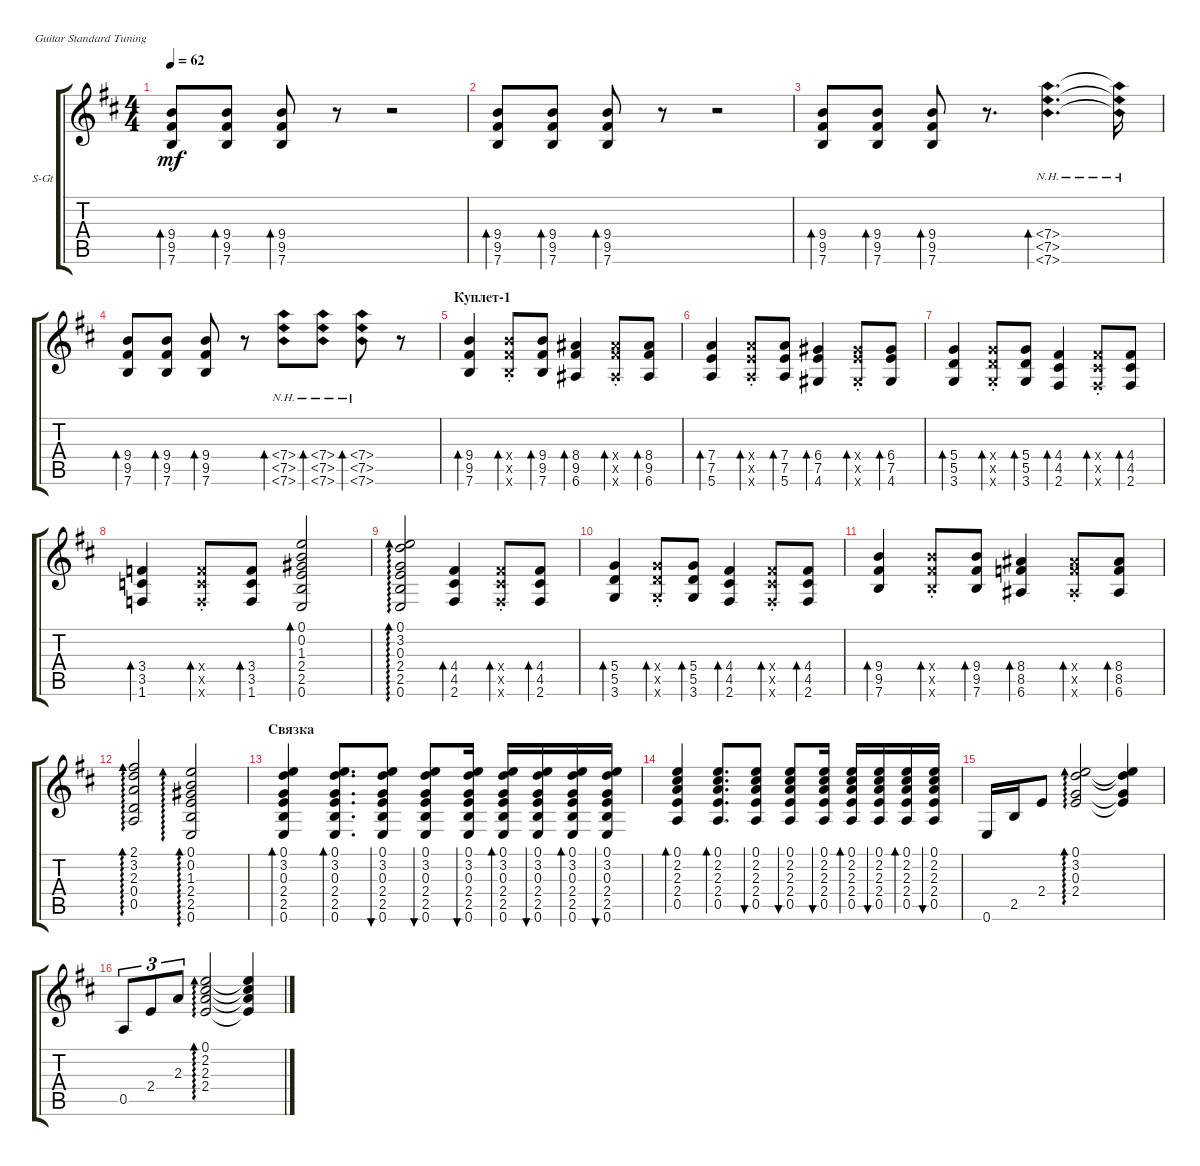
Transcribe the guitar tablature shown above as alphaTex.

\defaultSystemsLayout 4
\bracketExtendMode groupsimilarinstruments
\firstSystemTrackNameOrientation horizontal
\otherSystemsTrackNameOrientation horizontal
\track ("Steel Guitar" "S-Gt") {instrument acousticguitarsteel}
\staff {score tabs}
\tuning (E4 B3 G3 D3 A2 E2)
\ts (4 4)
\tempo 62
\clef g2
\ks bminor
(7.6 9.5 9.4).8{bd 30 dy mf instrument acousticguitarsteel} (7.6 9.5 9.4).8{bd 30} (7.6 9.5 9.4).8{bd 30} r.8 r.2 |
(7.6 9.5 9.4).8{bd 30} (7.6 9.5 9.4).8{bd 30} (7.6 9.5 9.4).8{bd 30} r.8 r.2 |
(7.6 9.5 9.4).8{bd 30} (7.6 9.5 9.4).8{bd 30} (7.6 9.5 9.4).8{bd 30} r.8{d} (7.4{nh} 7.5{nh} 7.6{nh}).4{d bd 30} (7.4{nh t} 7.5{nh t} 7.6{nh t}).16 |
(7.6 9.5 9.4).8{bd 30} (7.6 9.5 9.4).8{bd 30} (7.6 9.5 9.4).8{bd 30} r.8 (7.4{nh} 7.5{nh} 7.6{nh}).8{bd 30} (7.4{nh} 7.5{nh} 7.6{nh}).8{bd 30} (7.4{nh} 7.5{nh} 7.6{nh}).8{bd 30} r.8 |
\section ("" "Куплет-1")
(7.6 9.5 9.4).4{bd 30} (7.6{x} 9.5{st x} 9.4{x}).8{bd 30} (7.6 9.5 9.4).8{bd 30} (6.6 9.5 8.4).4{bd 30} (6.6{x} 9.5{st x} 8.4{x}).8{bd 30} (6.6 9.5 8.4).8{bd 30} |
(5.6 7.5 7.4).4{bd 30} (5.6{x} 7.5{st x} 7.4{x}).8{bd 30} (5.6 7.5 7.4).8{bd 30} (4.6 7.5 6.4).4{bd 30} (4.6{x} 7.5{st x} 6.4{x}).8{bd 30} (4.6 7.5 6.4).8{bd 30} |
(3.6 5.5 5.4).4{bd 30} (3.6{x} 5.5{st x} 5.4{x}).8{bd 30} (3.6 5.5 5.4).8{bd 30} (2.6 4.5 4.4).4{bd 30} (2.6{x} 4.5{st x} 4.4{x}).8{bd 30} (2.6 4.5 4.4).8{bd 30} |
(1.6 3.5 3.4).4{bd 30} (1.6{x} 3.5{st x} 3.4{x}).8{bd 30} (1.6 3.5 3.4).8{bd 30} (0.6 2.5 2.4 1.3 0.2 0.1).2{bd 30} |
(0.6 2.5 2.4 0.3 3.2 0.1).2{ad 0} (2.6 4.5 4.4).4{bd 30} (2.6{x} 4.5{st x} 4.4{x}).8{bd 30} (2.6 4.5 4.4).8{bd 30} |
(3.6 5.5 5.4).4{bd 30} (3.6{x} 5.5{st x} 5.4{x}).8{bd 30} (3.6 5.5 5.4).8{bd 30} (2.6 4.5 4.4).4{bd 30} (2.6{x} 4.5{st x} 4.4{x}).8{bd 30} (2.6 4.5 4.4).8{bd 30} |
(7.6 9.5 9.4).4{bd 30} (7.6{x} 9.5{st x} 9.4{x}).8{bd 30} (7.6 9.5 9.4).8{bd 30} (6.6 8.5 8.4).4{bd 30} (6.6{x} 8.5{st x} 8.4{x}).8{bd 30} (6.6 8.5 8.4).8{bd 30} |
(0.5 0.4 2.3 3.2 2.1).2{ad 0} (0.6 2.5 2.4 1.3 0.2 0.1).2{ad 0} |
\section ("" "Связка")
(0.6 2.5 2.4 0.3 3.2 0.1).4{bd 30} (0.6 2.5 2.4 0.3 3.2 0.1).8{d bd 30} (0.6 2.5 2.4 0.3 3.2 0.1).8{bu 30} (0.6 2.5 2.4 0.3 3.2 0.1).8{bu 30} (0.6 2.5 2.4 0.3 3.2 0.1).16{bu 30} (0.6 2.5 2.4 0.3 3.2 0.1).16{bd 30} (0.6 2.5 2.4 0.3 3.2 0.1).16{bu 30} (0.6 2.5 2.4 0.3 3.2 0.1).16{bd 30} (0.6 2.5 2.4 0.3 3.2 0.1).16{bu 30} |
(0.5 2.4 2.3 2.2 0.1).4{bd 30} (0.5 2.4 2.3 2.2 0.1).8{d bd 30} (0.5 2.4 2.3 2.2 0.1).8{bu 30} (0.5 2.4 2.3 2.2 0.1).8{bu 30} (0.5 2.4 2.3 2.2 0.1).16{bu 30} (0.5 2.4 2.3 2.2 0.1).16{bd 30} (0.5 2.4 2.3 2.2 0.1).16{bu 30} (0.5 2.4 2.3 2.2 0.1).16{bd 30} (0.5 2.4 2.3 2.2 0.1).16{bu 30} |
0.6.16 2.5.16 2.4.8 (2.4 0.3 3.2 0.1).2{ad 30} (2.4{t} 0.3{t} 3.2{t} 0.1{t}).4 |
0.5.8{tu (3 2)} 2.4.8{tu (3 2)} 2.3.8{tu (3 2)} (2.4 2.3 2.2 0.1).2{ad 30} (2.4{t} 2.3{t} 2.2{t} 0.1{t}).4
